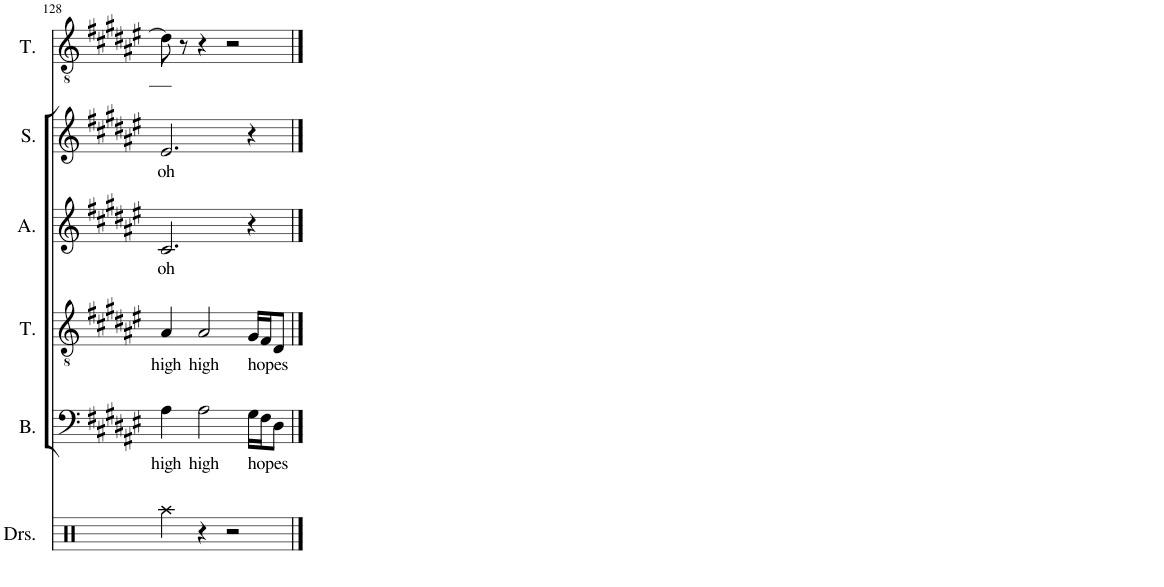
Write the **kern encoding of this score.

**kern	**kern	**text	**kern	**text	**kern	**text	**kern	**text	**kern
*part6	*part5	*part5	*part4	*part4	*part3	*part3	*part2	*part2	*part1
*staff6	*staff5	*staff5	*staff4	*staff4	*staff3	*staff3	*staff2	*staff2	*staff1
*I"Drumset	*I"Bass	*	*I"Tenor	*	*I"Alto	*	*I"Soprano	*	*I"Tenor
*I'Drs.	*I'B.	*	*I'T.	*	*I'A.	*	*I'S.	*	*I'T.
!!LO:PB:g=z
*clefX	*clefF4	*	*clefGv2	*	*clefG2	*	*clefG2	*	*clefGv2
*k[]	*k[f#c#g#d#a#e#]	*	*k[f#c#g#d#a#e#]	*	*k[f#c#g#d#a#e#]	*	*k[f#c#g#d#a#e#]	*	*k[f#c#g#d#a#e#]
*M4/4	*M4/4	*	*M4/4	*	*M4/4	*	*M4/4	*	*M4/4
=128	=128	=128	=128	=128	=128	=128	=128	=128	=128
!	!	!LO:LY:b	!	!LO:LY:b	!	!LO:LY:b	!	!LO:LY:b	!
4Raa\	4A#\	high	4A#/	high	2.c#/	oh	2.e#/	oh	8d#\]
.	.	.	.	.	.	.	.	.	8r
!	!	!LO:LY:b	!	!LO:LY:b	!	!	!	!	!
4r	2A#\	high	2A#/	high	.	.	.	.	4r
2r	.	.	.	.	.	.	.	.	2r
!	!	!LO:LY:b	!	!LO:LY:b	!	!	!	!	!
.	16G#\LL	hopes	16G#/LL	hopes	4r	.	4r	.	.
.	16F#\J	.	16F#/J	.	.	.	.	.	.
.	8D#\J	.	8D#/J	.	.	.	.	.	.
==	==	==	==	==	==	==	==	==	==
*-	*-	*-	*-	*-	*-	*-	*-	*-	*-
